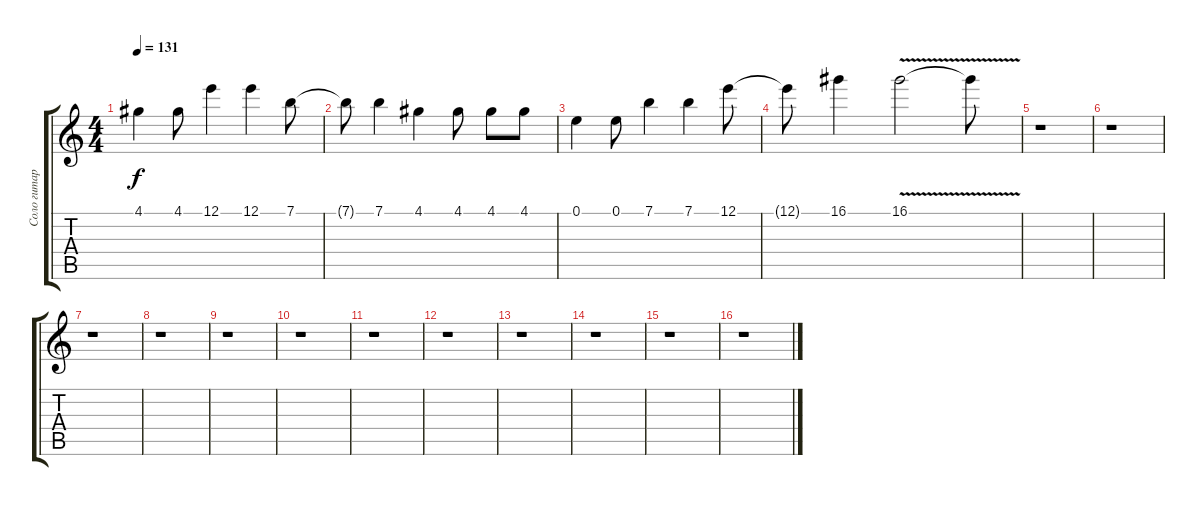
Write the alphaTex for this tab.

\track ("Соло гитара - дисторшн" "Соло гитар") {instrument distortionguitar}
\staff {score tabs}
\tuning (E4 B3 G3 D3 A2 E2) {hide}
\ts (4 4)
\tempo 131
\clef g2
\ks c
4.1.4{dy f} 4.1.8 12.1.4 12.1.4 7.1.8 |
7.1{t}.8 7.1.4 4.1.4 4.1.8 4.1.8 4.1.8 |
0.1.4 0.1.8 7.1.4 7.1.4 12.1.8 |
12.1{t}.8 16.1.4 16.1{v}.2 16.1{t}.8 |
r.1 |
r.1 |
r.1 |
r.1 |
r.1 |
r.1 |
r.1 |
r.1 |
r.1 |
r.1 |
r.1 |
r.1
